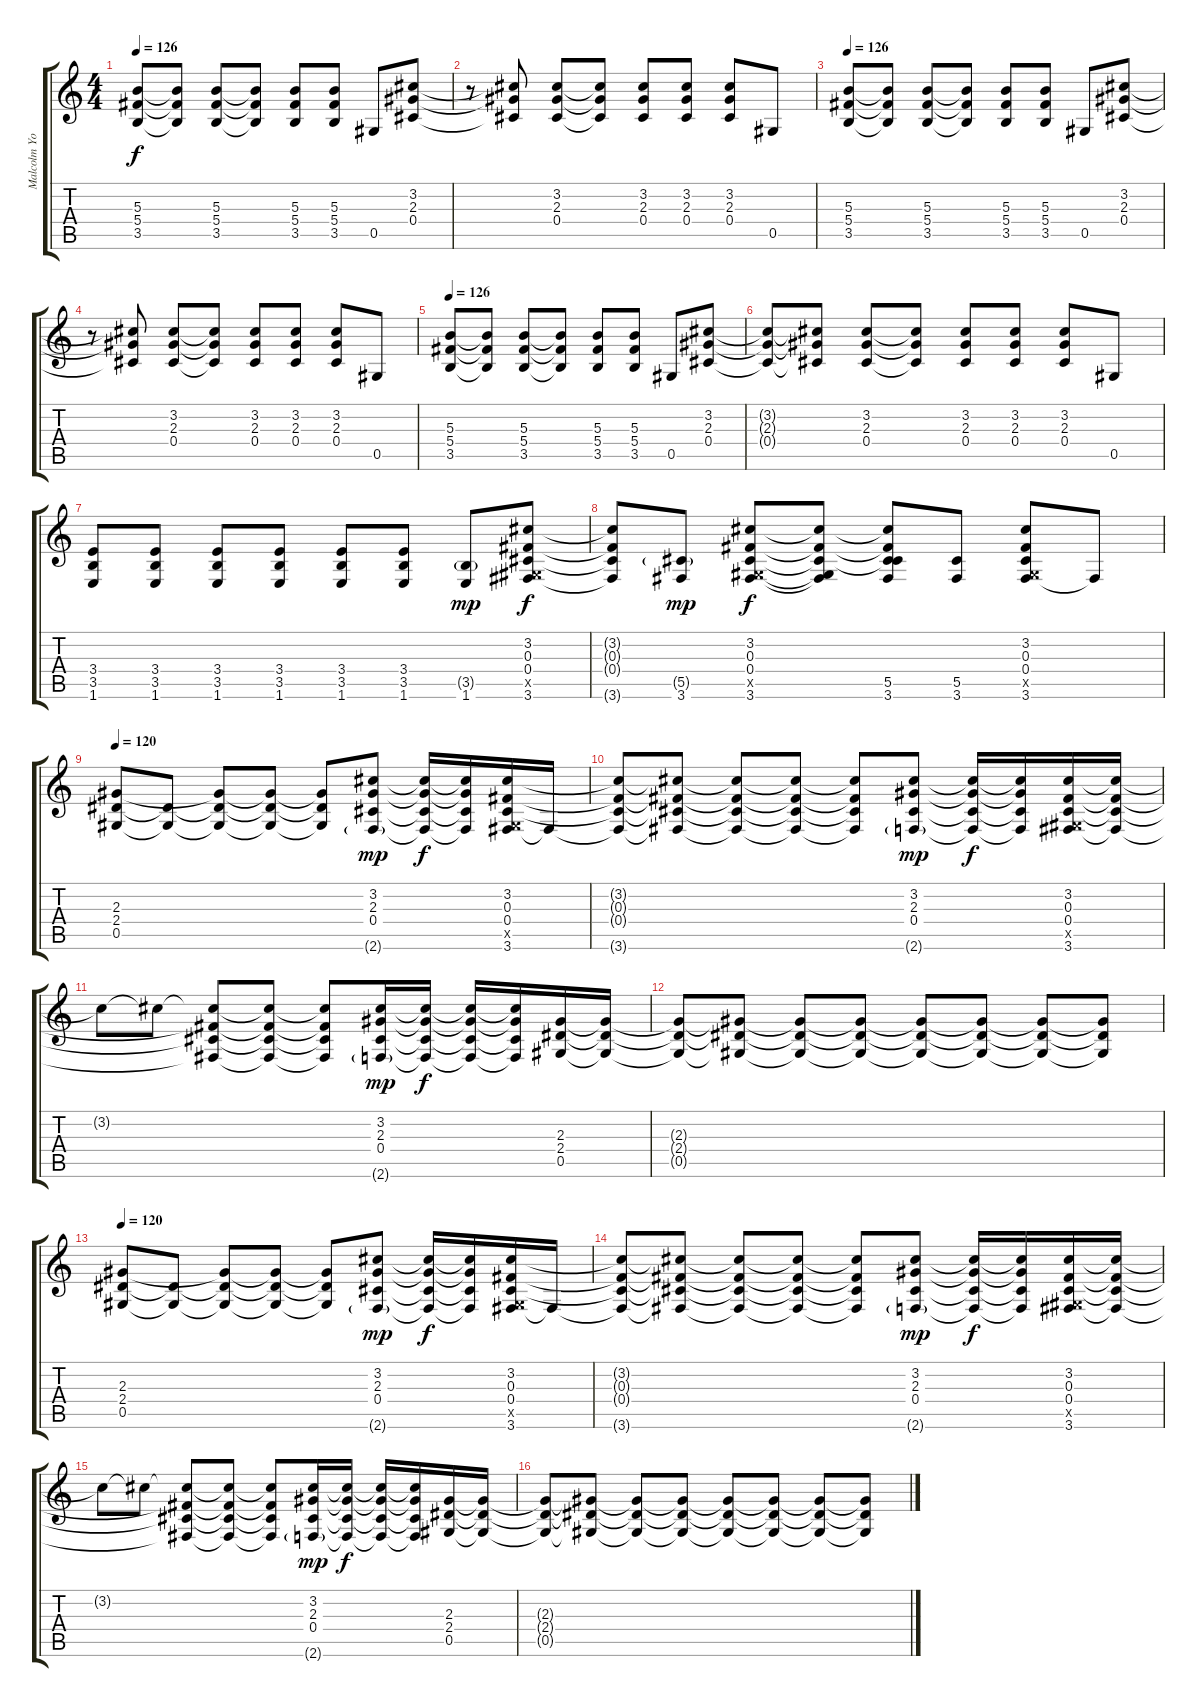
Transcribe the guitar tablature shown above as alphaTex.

\track ("Malcolm Young" "Malcolm Yo") {instrument distortionguitar}
\staff {score tabs}
\tuning (Eb4 Bb3 Gb3 Db3 Ab2 Eb2) {hide}
\ts (4 4)
\tempo 126
\clef g2
\ks c
(5.3 5.4 3.5).8{dy f} (5.3{t} 5.4{t} 3.5{t}).8 (5.3 5.4 3.5).8 (5.3{t} 5.4{t} 3.5{t}).8 (5.3 5.4 3.5).8 (5.3 5.4 3.5).8 0.5.8 (3.2 2.3 0.4).8 |
r.8 (3.2{t} 2.3{t} 0.4{t}).8 (3.2 2.3 0.4).8 (3.2{t} 2.3{t} 0.4{t}).8 (3.2 2.3 0.4).8 (3.2 2.3 0.4).8 (3.2 2.3 0.4).8 0.5.8 |
\tempo 126
(5.3 5.4 3.5).8 (5.3{t} 5.4{t} 3.5{t}).8 (5.3 5.4 3.5).8 (5.3{t} 5.4{t} 3.5{t}).8 (5.3 5.4 3.5).8 (5.3 5.4 3.5).8 0.5.8 (3.2 2.3 0.4).8 |
r.8 (3.2{t} 2.3{t} 0.4{t}).8 (3.2 2.3 0.4).8 (3.2{t} 2.3{t} 0.4{t}).8 (3.2 2.3 0.4).8 (3.2 2.3 0.4).8 (3.2 2.3 0.4).8 0.5.8 |
\tempo 126
(5.3 5.4 3.5).8 (5.3{t} 5.4{t} 3.5{t}).8 (5.3 5.4 3.5).8 (5.3{t} 5.4{t} 3.5{t}).8 (5.3 5.4 3.5).8 (5.3 5.4 3.5).8 0.5.8 (3.2 2.3 0.4).8 |
(3.2{t} 2.3{t} 0.4{t}).8 (3.2{t} 2.3{t} 0.4{t}).8 (3.2 2.3 0.4).8 (3.2{t} 2.3{t} 0.4{t}).8 (3.2 2.3 0.4).8 (3.2 2.3 0.4).8 (3.2 2.3 0.4).8 0.5.8 |
(3.4 3.5 1.6).8 (3.4 3.5 1.6).8 (3.4 3.5 1.6).8 (3.4 3.5 1.6).8 (3.4 3.5 1.6).8 (3.4 3.5 1.6).8 (3.5{g} 1.6).8{dy mp} (3.2 0.3 0.4 0.5{x} 3.6).8{dy f} |
(3.2{t} 0.3{t} 0.4{t} 3.6{t}).8 (5.5{g} 3.6).8{dy mp} (3.2 0.3 0.4 0.5{x} 3.6).8{dy f} (3.2{t} 0.3{t} 0.4{t} 0.5{t} 3.6{t}).8 (3.2{t} 0.3{t} 0.4{t} 5.5 3.6).8 (5.5 3.6).8 (3.2 0.3 0.4 0.5{x} 3.6).8 3.6{t}.8 |
\tempo 120
(2.3 2.4 0.5).8 (2.4{t} 0.5{t}).8 (2.3{t} 2.4{t} 0.5{t}).8 (2.3{t} 2.4{t} 0.5{t}).8 (2.3{t} 2.4{t} 0.5{t}).8 (3.2 2.3 0.4 2.6{g}).8{dy mp} (3.2{t} 2.3{t} 0.4{t} 2.6{t}).16{dy f} (3.2{t} 2.3{t} 0.4{t} 2.6{t}).16 (3.2 0.3 0.4 0.5{x} 3.6).16 3.6{t}.16 |
(3.2{t} 0.3{t} 0.4{t} 3.6{t}).8 (3.2{t} 0.3{t} 0.4{t} 3.6{t}).8 (3.2{t} 0.3{t} 0.4{t} 3.6{t}).8 (3.2{t} 0.3{t} 0.4{t} 3.6{t}).8 (3.2{t} 0.3{t} 0.4{t} 3.6{t}).8 (3.2 2.3 0.4 2.6{g}).8{dy mp} (3.2{t} 2.3{t} 0.4{t} 2.6{t}).16{dy f} (3.2{t} 2.3{t} 0.4{t} 2.6{t}).16 (3.2 0.3 0.4 0.5{x} 3.6).16 (3.2{t} 0.3{t} 0.4{t} 3.6{t}).16 |
3.2{t}.8 3.2{t}.8 (3.2{t} 0.3{t} 0.4{t} 3.6{t}).8 (3.2{t} 0.3{t} 0.4{t} 3.6{t}).8 (3.2{t} 0.3{t} 0.4{t} 3.6{t}).8 (3.2 2.3 0.4 2.6{g}).16{dy mp} (3.2{t} 2.3{t} 0.4{t} 2.6{t}).16{dy f} (3.2{t} 2.3{t} 0.4{t} 2.6{t}).16 (3.2{t} 2.3{t} 0.4{t} 2.6{t}).16 (2.3 2.4 0.5).16 (2.3{t} 2.4{t} 0.5{t}).16 |
(2.3{t} 2.4{t} 0.5{t}).8 (2.3{t} 2.4{t} 0.5{t}).8 (2.3{t} 2.4{t} 0.5{t}).8 (2.3{t} 2.4{t} 0.5{t}).8 (2.3{t} 2.4{t} 0.5{t}).8 (2.3{t} 2.4{t} 0.5{t}).8 (2.3{t} 2.4{t} 0.5{t}).8 (2.3{t} 2.4{t} 0.5{t}).8 |
\tempo 120
(2.3 2.4 0.5).8 (2.4{t} 0.5{t}).8 (2.3{t} 2.4{t} 0.5{t}).8 (2.3{t} 2.4{t} 0.5{t}).8 (2.3{t} 2.4{t} 0.5{t}).8 (3.2 2.3 0.4 2.6{g}).8{dy mp} (3.2{t} 2.3{t} 0.4{t} 2.6{t}).16{dy f} (3.2{t} 2.3{t} 0.4{t} 2.6{t}).16 (3.2 0.3 0.4 0.5{x} 3.6).16 3.6{t}.16 |
(3.2{t} 0.3{t} 0.4{t} 3.6{t}).8 (3.2{t} 0.3{t} 0.4{t} 3.6{t}).8 (3.2{t} 0.3{t} 0.4{t} 3.6{t}).8 (3.2{t} 0.3{t} 0.4{t} 3.6{t}).8 (3.2{t} 0.3{t} 0.4{t} 3.6{t}).8 (3.2 2.3 0.4 2.6{g}).8{dy mp} (3.2{t} 2.3{t} 0.4{t} 2.6{t}).16{dy f} (3.2{t} 2.3{t} 0.4{t} 2.6{t}).16 (3.2 0.3 0.4 0.5{x} 3.6).16 (3.2{t} 0.3{t} 0.4{t} 3.6{t}).16 |
3.2{t}.8 3.2{t}.8 (3.2{t} 0.3{t} 0.4{t} 3.6{t}).8 (3.2{t} 0.3{t} 0.4{t} 3.6{t}).8 (3.2{t} 0.3{t} 0.4{t} 3.6{t}).8 (3.2 2.3 0.4 2.6{g}).16{dy mp} (3.2{t} 2.3{t} 0.4{t} 2.6{t}).16{dy f} (3.2{t} 2.3{t} 0.4{t} 2.6{t}).16 (3.2{t} 2.3{t} 0.4{t} 2.6{t}).16 (2.3 2.4 0.5).16 (2.3{t} 2.4{t} 0.5{t}).16 |
(2.3{t} 2.4{t} 0.5{t}).8 (2.3{t} 2.4{t} 0.5{t}).8 (2.3{t} 2.4{t} 0.5{t}).8 (2.3{t} 2.4{t} 0.5{t}).8 (2.3{t} 2.4{t} 0.5{t}).8 (2.3{t} 2.4{t} 0.5{t}).8 (2.3{t} 2.4{t} 0.5{t}).8 (2.3{t} 2.4{t} 0.5{t}).8
